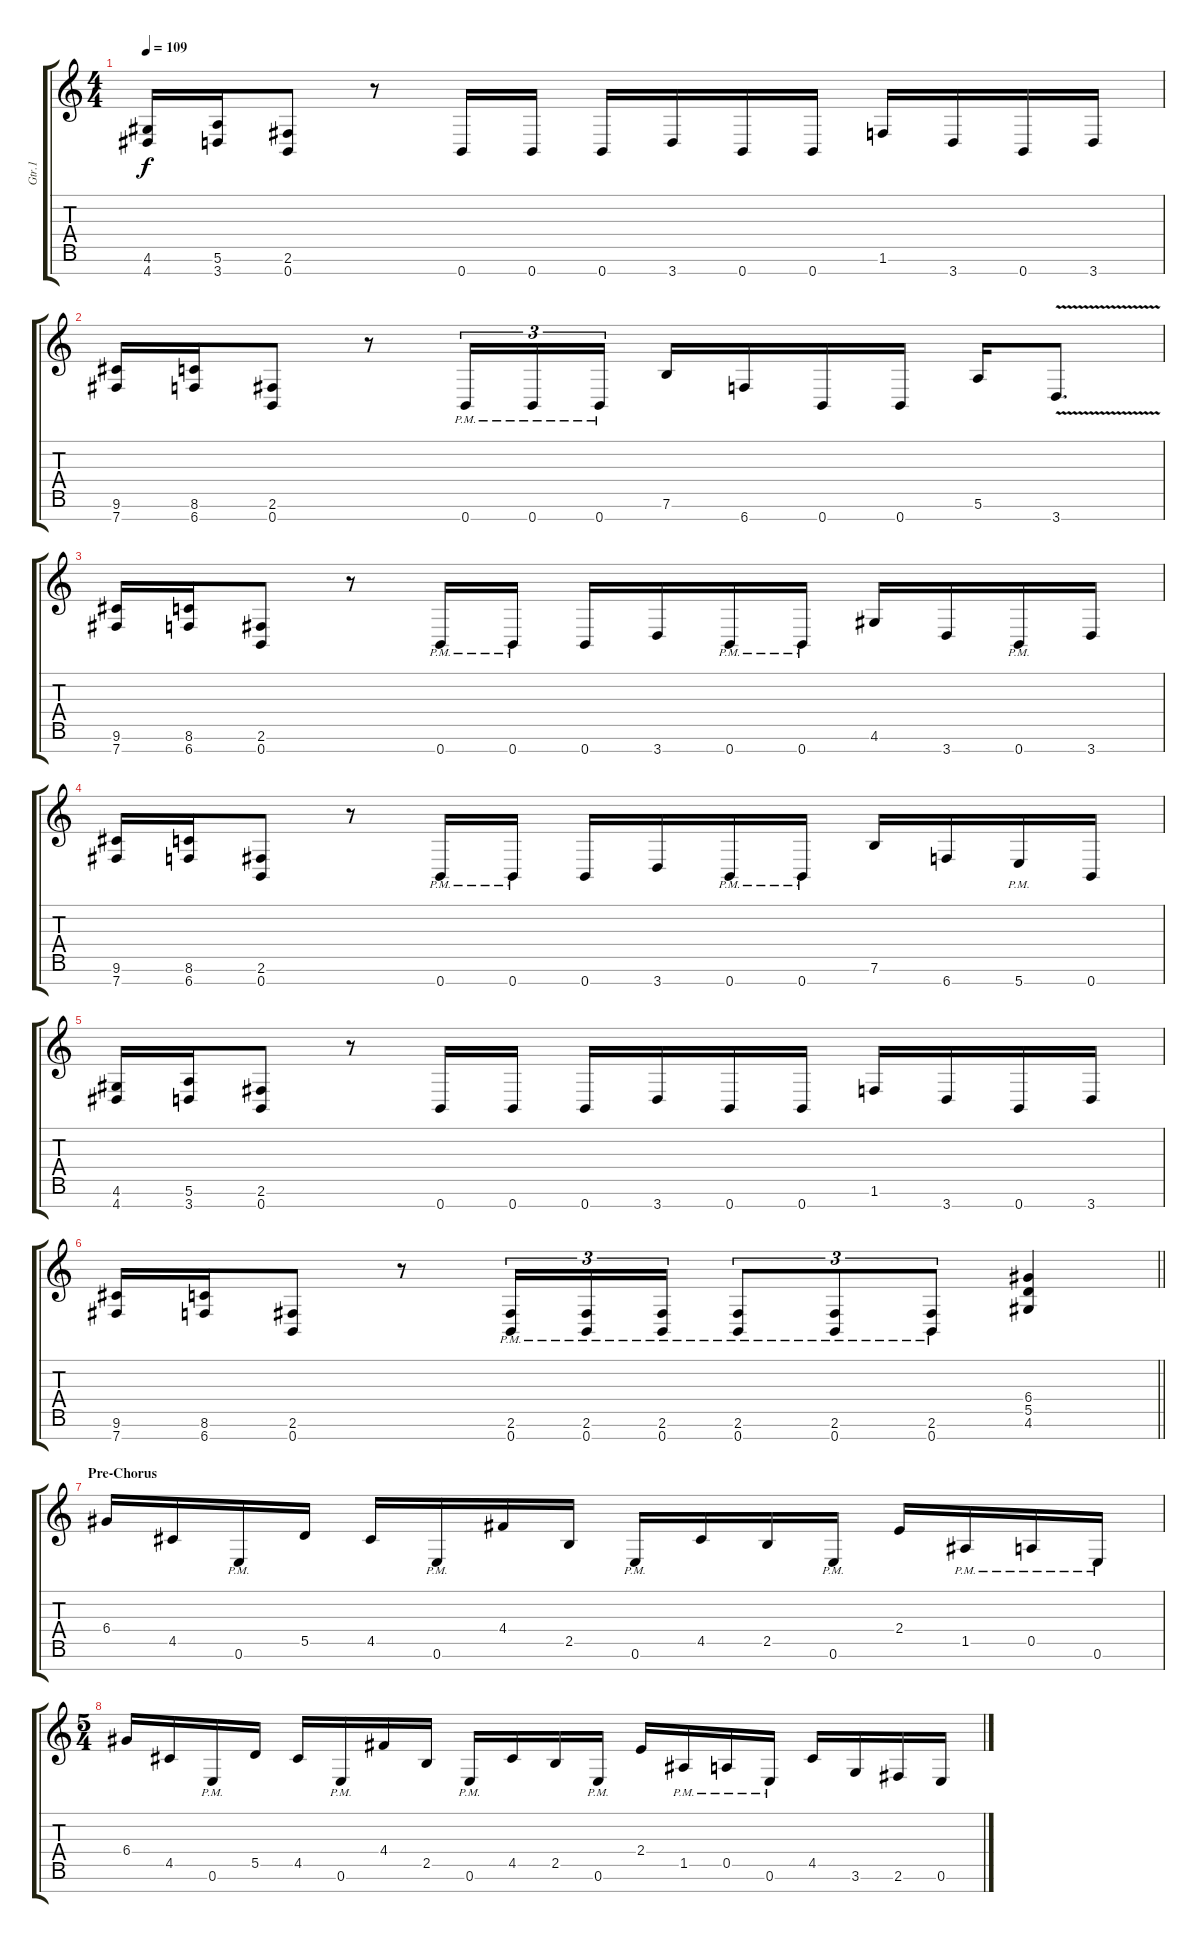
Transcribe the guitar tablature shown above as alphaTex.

\track ("Gtr.1" "Gtr.1") {instrument distortionguitar}
\staff {score tabs}
\tuning (E4 B3 G3 D3 A2 E2 B1) {hide}
\ts (4 4)
\tempo 109
\clef g2
\ks c
(4.6 4.7).16{dy f} (5.6 3.7).16 (2.6 0.7).8 r.8 0.7.16 0.7.16 0.7.16 3.7.16 0.7.16 0.7.16 1.6.16 3.7.16 0.7.16 3.7.16 |
(9.6 7.7).16 (8.6 6.7).16 (2.6 0.7).8 r.8 0.7{pm}.16{tu (3 2)} 0.7{pm}.16{tu (3 2)} 0.7{pm}.16{tu (3 2)} 7.6.16 6.7.16 0.7.16 0.7.16 5.6.16 3.7{v}.8{d} |
(9.6 7.7).16 (8.6 6.7).16 (2.6 0.7).8 r.8 0.7{pm}.16 0.7{pm}.16 0.7.16 3.7.16 0.7{pm}.16 0.7{pm}.16 4.6.16 3.7.16 0.7{pm}.16 3.7.16 |
(9.6 7.7).16 (8.6 6.7).16 (2.6 0.7).8 r.8 0.7{pm}.16 0.7{pm}.16 0.7.16 3.7.16 0.7{pm}.16 0.7{pm}.16 7.6.16 6.7.16 5.7{pm}.16 0.7.16 |
(4.6 4.7).16 (5.6 3.7).16 (2.6 0.7).8 r.8 0.7.16 0.7.16 0.7.16 3.7.16 0.7.16 0.7.16 1.6.16 3.7.16 0.7.16 3.7.16 |
\barLineRight lightlight
(9.6 7.7).16 (8.6 6.7).16 (2.6 0.7).8 r.8 (2.6{pm} 0.7{pm}).16{tu (3 2)} (2.6{pm} 0.7{pm}).16{tu (3 2)} (2.6{pm} 0.7{pm}).16{tu (3 2)} (2.6{pm} 0.7{pm}).8{tu (3 2)} (2.6{pm} 0.7{pm}).8{tu (3 2)} (2.6{pm} 0.7{pm}).8{tu (3 2)} (6.4 5.5 4.6).4 |
\section ("" "Pre-Chorus")
6.4.16 4.5.16 0.6{pm}.16 5.5.16 4.5.16 0.6{pm}.16 4.4.16 2.5.16 0.6{pm}.16 4.5.16 2.5.16 0.6{pm}.16 2.4.16 1.5{pm}.16 0.5{pm}.16 0.6{pm}.16 |
\ts (5 4)
6.4.16 4.5.16 0.6{pm}.16 5.5.16 4.5.16 0.6{pm}.16 4.4.16 2.5.16 0.6{pm}.16 4.5.16 2.5.16 0.6{pm}.16 2.4.16 1.5{pm}.16 0.5{pm}.16 0.6{pm}.16 4.5.16 3.6.16 2.6.16 0.6.16
